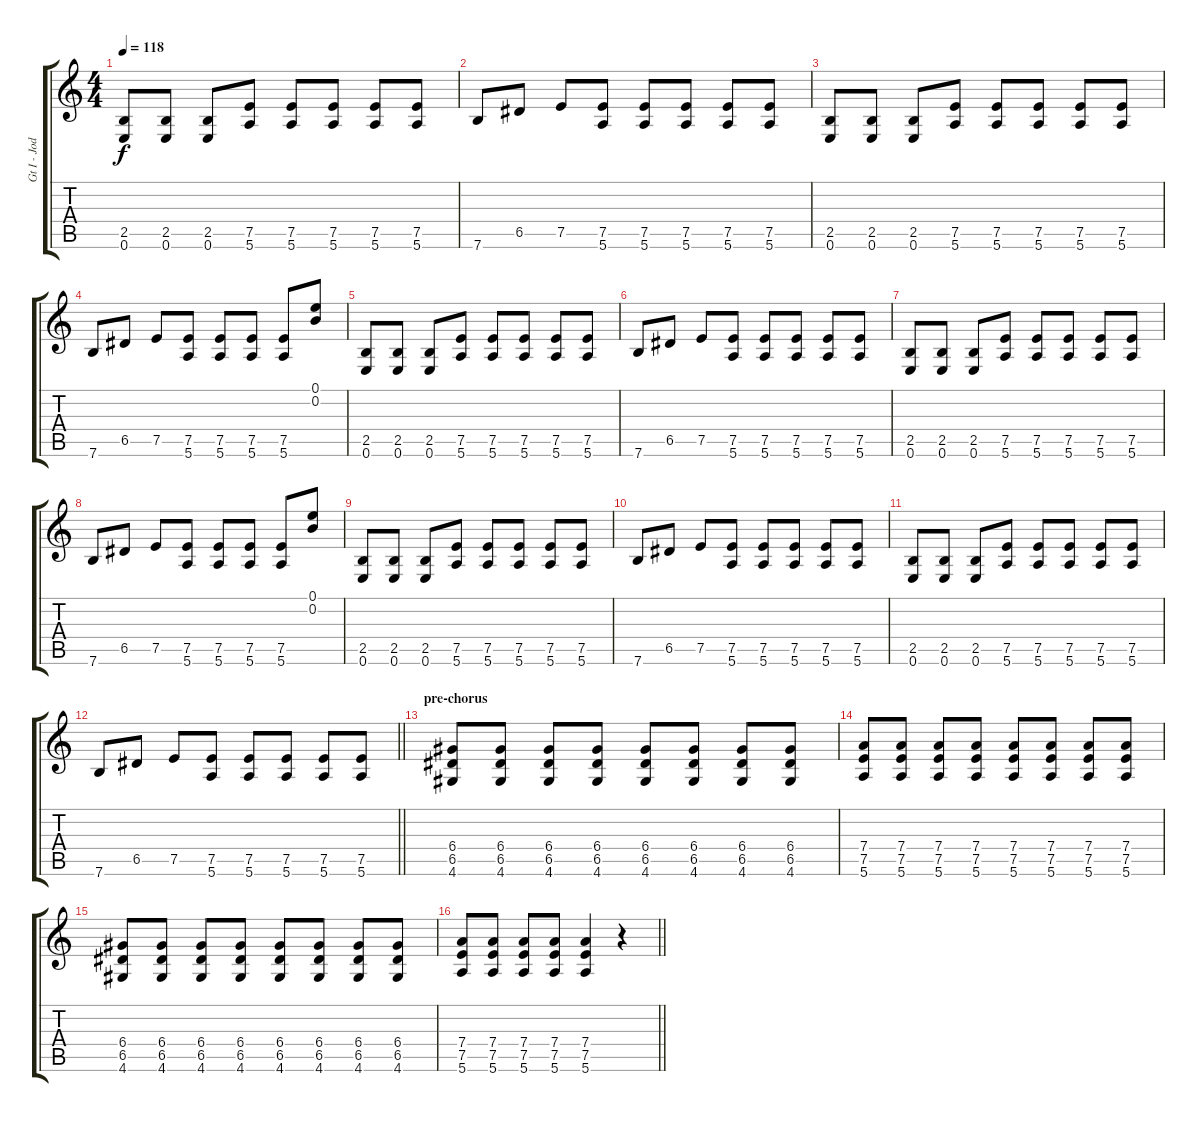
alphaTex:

\track ("Gt I - Jody Porter" "Gt I - Jod") {instrument electricguitarmuted}
\staff {score tabs}
\tuning (E4 B3 G3 D3 A2 E2) {hide}
\ts (4 4)
\tempo 118
\clef g2
\ks c
(2.5 0.6).8{dy f instrument electricguitarmuted} (2.5 0.6).8 (2.5 0.6).8 (7.5 5.6).8 (7.5 5.6).8 (7.5 5.6).8 (7.5 5.6).8 (7.5 5.6).8 |
7.6.8 6.5.8 7.5.8 (7.5 5.6).8 (7.5 5.6).8 (7.5 5.6).8 (7.5 5.6).8 (7.5 5.6).8 |
(2.5 0.6).8{instrument electricguitarmuted} (2.5 0.6).8 (2.5 0.6).8 (7.5 5.6).8 (7.5 5.6).8 (7.5 5.6).8 (7.5 5.6).8 (7.5 5.6).8 |
7.6.8 6.5.8 7.5.8 (7.5 5.6).8 (7.5 5.6).8 (7.5 5.6).8 (7.5 5.6).8 (0.1 0.2).8{instrument distortionguitar} |
(2.5 0.6).8{instrument electricguitarmuted} (2.5 0.6).8 (2.5 0.6).8 (7.5 5.6).8 (7.5 5.6).8 (7.5 5.6).8 (7.5 5.6).8 (7.5 5.6).8 |
7.6.8 6.5.8 7.5.8 (7.5 5.6).8 (7.5 5.6).8 (7.5 5.6).8 (7.5 5.6).8 (7.5 5.6).8 |
(2.5 0.6).8{instrument electricguitarmuted} (2.5 0.6).8 (2.5 0.6).8 (7.5 5.6).8 (7.5 5.6).8 (7.5 5.6).8 (7.5 5.6).8 (7.5 5.6).8 |
7.6.8 6.5.8 7.5.8 (7.5 5.6).8 (7.5 5.6).8 (7.5 5.6).8 (7.5 5.6).8 (0.1 0.2).8{instrument distortionguitar} |
(2.5 0.6).8{instrument electricguitarmuted} (2.5 0.6).8 (2.5 0.6).8 (7.5 5.6).8 (7.5 5.6).8 (7.5 5.6).8 (7.5 5.6).8 (7.5 5.6).8 |
7.6.8 6.5.8 7.5.8 (7.5 5.6).8 (7.5 5.6).8 (7.5 5.6).8 (7.5 5.6).8 (7.5 5.6).8 |
(2.5 0.6).8{instrument electricguitarmuted} (2.5 0.6).8 (2.5 0.6).8 (7.5 5.6).8 (7.5 5.6).8 (7.5 5.6).8 (7.5 5.6).8 (7.5 5.6).8 |
\barLineRight lightlight
7.6.8 6.5.8 7.5.8 (7.5 5.6).8 (7.5 5.6).8 (7.5 5.6).8 (7.5 5.6).8 (7.5 5.6).8 |
\section ("" "pre-chorus")
(6.4 6.5 4.6).8{instrument distortionguitar} (6.4 6.5 4.6).8 (6.4 6.5 4.6).8 (6.4 6.5 4.6).8 (6.4 6.5 4.6).8 (6.4 6.5 4.6).8 (6.4 6.5 4.6).8 (6.4 6.5 4.6).8 |
(7.4 7.5 5.6).8 (7.4 7.5 5.6).8 (7.4 7.5 5.6).8 (7.4 7.5 5.6).8 (7.4 7.5 5.6).8 (7.4 7.5 5.6).8 (7.4 7.5 5.6).8 (7.4 7.5 5.6).8 |
(6.4 6.5 4.6).8{instrument distortionguitar} (6.4 6.5 4.6).8 (6.4 6.5 4.6).8 (6.4 6.5 4.6).8 (6.4 6.5 4.6).8 (6.4 6.5 4.6).8 (6.4 6.5 4.6).8 (6.4 6.5 4.6).8 |
\barLineRight lightlight
(7.4 7.5 5.6).8 (7.4 7.5 5.6).8 (7.4 7.5 5.6).8 (7.4 7.5 5.6).8 (7.4 7.5 5.6).4 r.4
